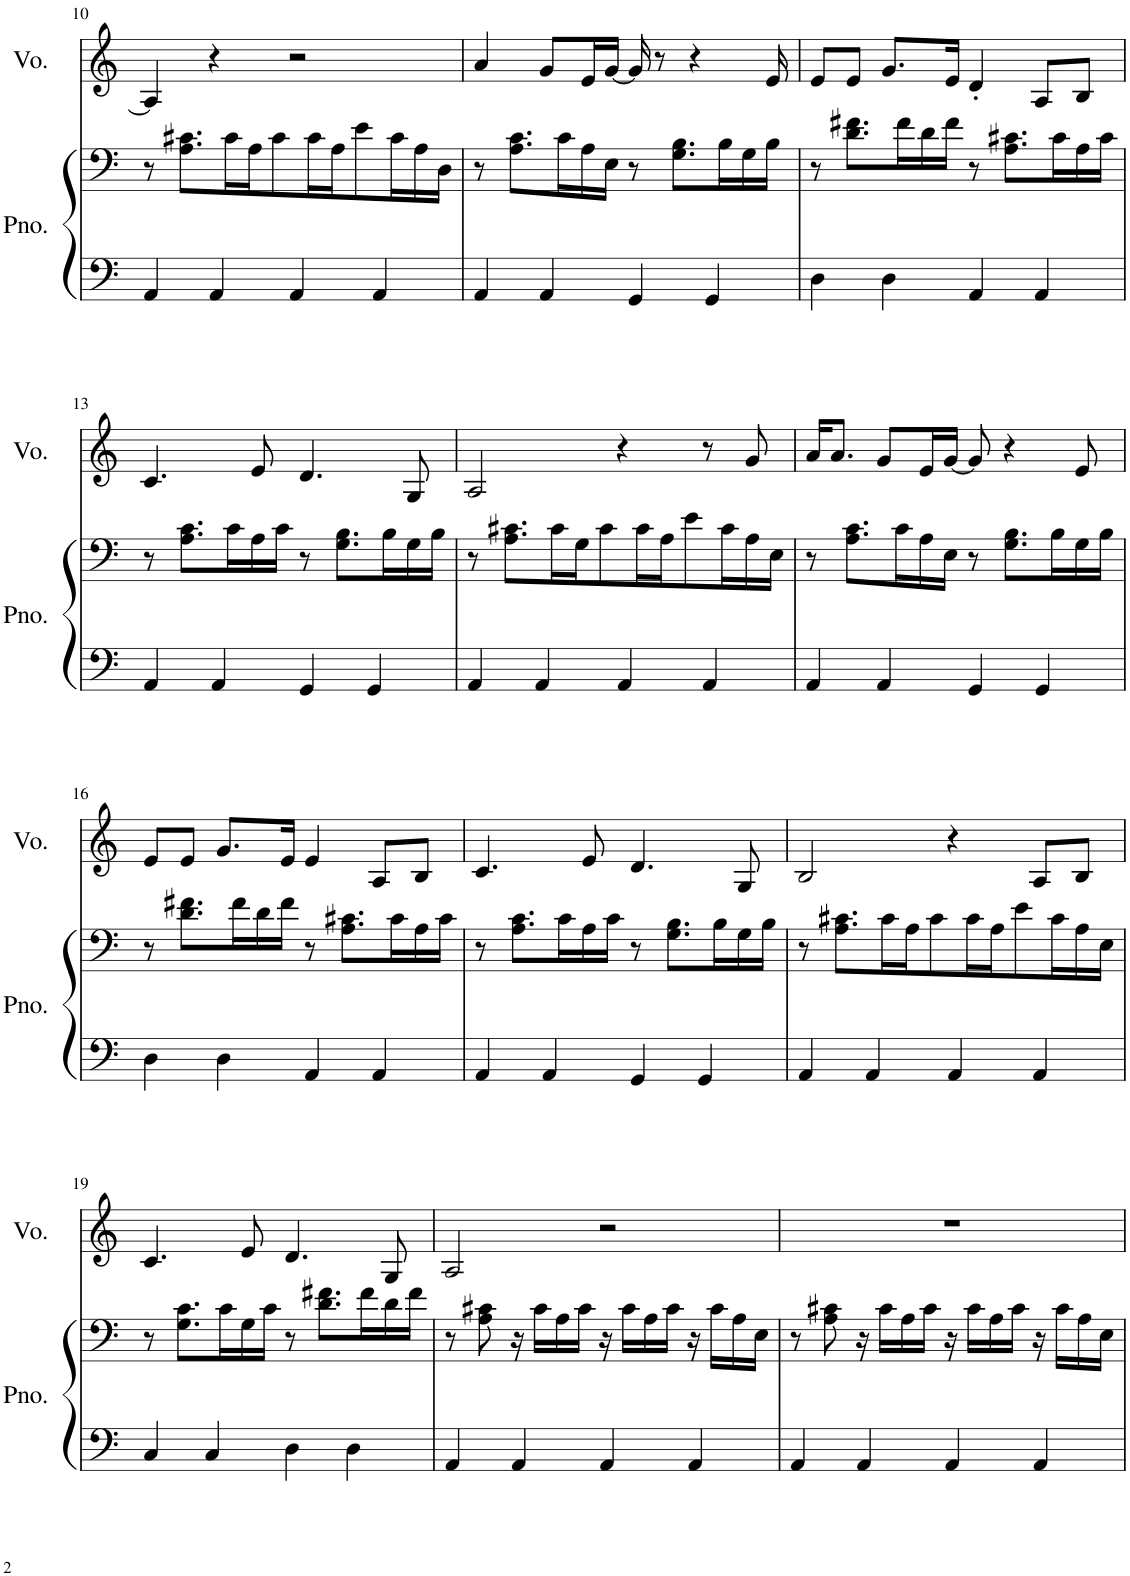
**kern	**kern	**kern
*part2	*part2	*part1
*staff3	*staff2	*staff1
*I"Piano	*	*I"Voice
*I'Pno.	*	*I'Vo.
!!LO:PB:g=z
*clefF4	*clefF4	*clefG2
*k[]	*k[]	*k[]
*M4/4	*M4/4	*M4/4
=10	=10	=10
4AA/	8r	4A/]
.	8.A\ 8.c#X\L	.
4AA/	.	4r
.	16c#\L	.
.	16A\J	.
.	8c#\	.
4AA/	.	2r
.	16c#\L	.
.	16A\J	.
.	8e\	.
4AA/	.	.
.	16c#\L	.
.	16A\	.
.	16D\JJ	.
=11	=11	=11
4AA/	8r	4a/
.	8.A\ 8.c\L	.
4AA/	.	8g/L
.	16c\L	.
.	16A\	16e/L
.	16E\JJ	[16g/JJ
4GG/	8r	16g/]
.	.	8r
.	8.G\ 8.B\L	.
.	.	4r
4GG/	.	.
.	16B\L	.
.	16G\	.
.	16B\JJ	16e/
=12	=12	=12
4D\	8r	8e/L
.	8.d\ 8.f#X\L	8e/J
4D\	.	8.g/L
.	16f#\L	.
.	16d\	.
.	16f#\JJ	16e/Jk
4AA/	8r	4d'/
.	8.A\ 8.c#X\L	.
4AA/	.	8A/L
.	16c#\L	.
.	16A\	8B/J
.	16c#\JJ	.
!!LO:LB:g=z
=13	=13	=13
4AA/	8r	4.c/
.	8.A\ 8.c\L	.
4AA/	.	.
.	16c\L	.
.	16A\	8e/
.	16c\JJ	.
4GG/	8r	4.d/
.	8.G\ 8.B\L	.
4GG/	.	.
.	16B\L	.
.	16G\	8G/
.	16B\JJ	.
=14	=14	=14
4AA/	8r	2A/
.	8.A\ 8.c#X\L	.
4AA/	.	.
.	16c#\L	.
.	16G\J	.
.	8c#\	.
4AA/	.	4r
.	16c#\L	.
.	16A\J	.
.	8e\	.
4AA/	.	8r
.	16c#\L	.
.	16A\	8g/
.	16E\JJ	.
=15	=15	=15
4AA/	8r	16a/KL
.	.	8.a/J
.	8.A\ 8.c\L	.
4AA/	.	8g/L
.	16c\L	.
.	16A\	16e/L
.	16E\JJ	[16g/JJ
4GG/	8r	8g/]
.	8.G\ 8.B\L	4r
4GG/	.	.
.	16B\L	.
.	16G\	8e/
.	16B\JJ	.
!!LO:LB:g=z
=16	=16	=16
4D\	8r	8e/L
.	8.d\ 8.f#X\L	8e/J
4D\	.	8.g/L
.	16f#\L	.
.	16d\	.
.	16f#\JJ	16e/Jk
4AA/	8r	4e/
.	8.A\ 8.c#X\L	.
4AA/	.	8A/L
.	16c#\L	.
.	16A\	8B/J
.	16c#\JJ	.
=17	=17	=17
4AA/	8r	4.c/
.	8.A\ 8.c\L	.
4AA/	.	.
.	16c\L	.
.	16A\	8e/
.	16c\JJ	.
4GG/	8r	4.d/
.	8.G\ 8.B\L	.
4GG/	.	.
.	16B\L	.
.	16G\	8G/
.	16B\JJ	.
=18	=18	=18
4AA/	8r	2B/
.	8.A\ 8.c#X\L	.
4AA/	.	.
.	16c#\L	.
.	16A\J	.
.	8c#\	.
4AA/	.	4r
.	16c#\L	.
.	16A\J	.
.	8e\	.
4AA/	.	8A/L
.	16c#\L	.
.	16A\	8B/J
.	16E\JJ	.
!!LO:LB:g=z
=19	=19	=19
4C/	8r	4.c/
.	8.G\ 8.c\L	.
4C/	.	.
.	16c\L	.
.	16G\	8e/
.	16c\JJ	.
4D\	8r	4.d/
.	8.d\ 8.f#X\L	.
4D\	.	.
.	16f#\L	.
.	16d\	8G/
.	16f#\JJ	.
=20	=20	=20
4AA/	8r	2A/
.	8A\ 8c#X\	.
4AA/	16r	.
.	16c#\LL	.
.	16A\	.
.	16c#\JJ	.
4AA/	16r	2r
.	16c#\LL	.
.	16A\	.
.	16c#\JJ	.
4AA/	16r	.
.	16c#\LL	.
.	16A\	.
.	16E\JJ	.
=21	=21	=21
4AA/	8r	1r
.	8A\ 8c#X\	.
4AA/	16r	.
.	16c#\LL	.
.	16A\	.
.	16c#\JJ	.
4AA/	16r	.
.	16c#\LL	.
.	16A\	.
.	16c#\JJ	.
4AA/	16r	.
.	16c#\LL	.
.	16A\	.
.	16E\JJ	.
=	=	=
*-	*-	*-
